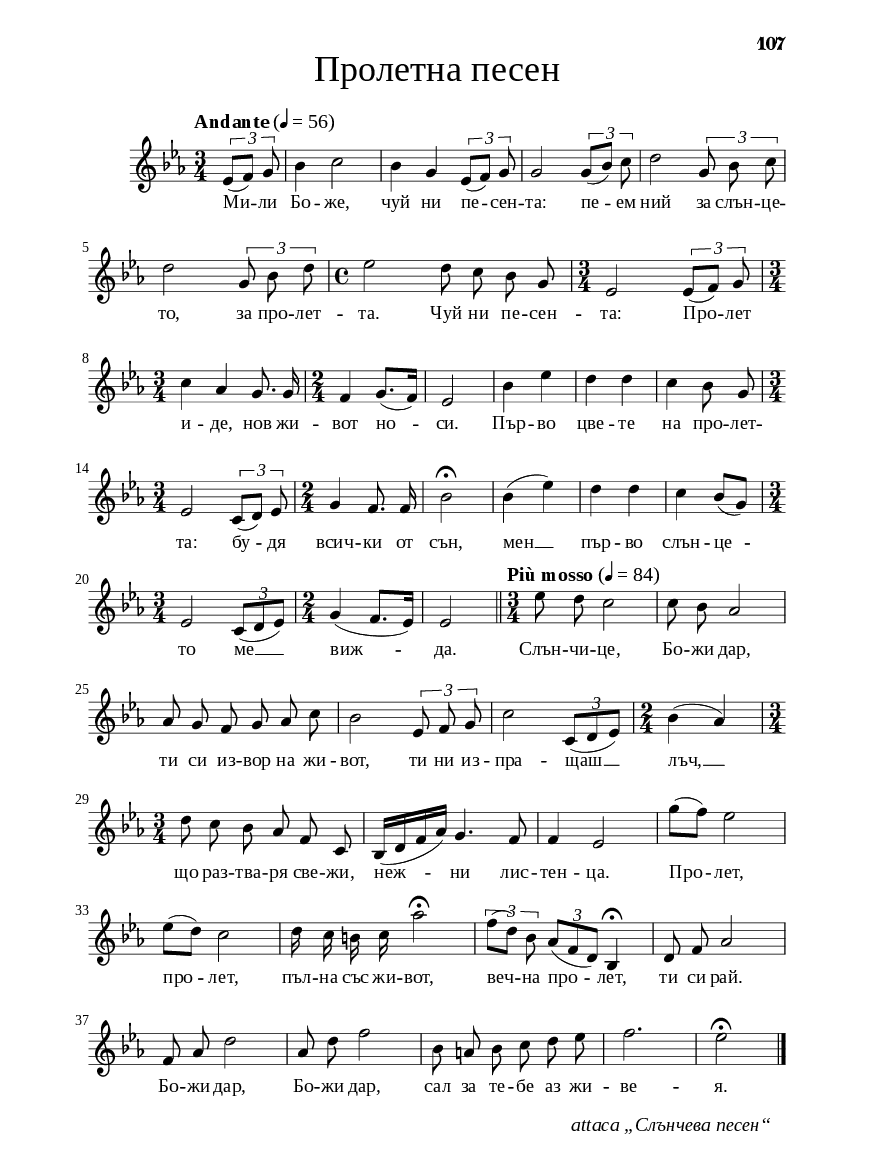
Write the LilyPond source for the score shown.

\version "2.24.4"

\include "include/globals.ily"

\bookpart {
  \label #'ref124
  \tocItem \markup "Пролетна песен"
\paper {
      print-first-page-number = ##t
      bookpart-level-page-numbering = ##t
  print-all-headers = ##t
  print-page-number = ##t
      first-page-number = #107


  % put page numbers on the top and change the font style.
  oddHeaderMarkup = \markup
  \fill-line {
    ""
    \unless \on-first-page-of-part \fromproperty #'header:instrument
    \if \should-print-page-number \abs-fontsize #7 { \number \fromproperty #'page:page-number-string }
  }
  %% evenHeaderMarkup would inherit the value of
  %% oddHeaderMarkup if it were not defined here
  evenHeaderMarkup = \markup
  \fill-line {
    \if \should-print-page-number \abs-fontsize #7 { \number \fromproperty #'page:page-number-string }
    \unless \on-first-page-of-part \fromproperty #'header:instrument
    ""
  }

  oddFooterMarkup = \markup ""

  evenFooterMarkup = ""
  left-margin = 1.5\cm
  right-margin = 1.5\cm
  top-margin = 1\cm
  bottom-margin = 1.2\cm
  ragged-bottom = ##t % do not spread the staves to fill the whole vertical space
  top-markup-spacing.basic-distance = 0\mm % margin between page number and system for the first page
  top-system-spacing.basic-distance = 10\mm % margin between page number and system for the other pages

  % change distance between staves
  system-system-spacing =
  #'((basic-distance . 14.5)
     (minimum-distance . 6)
     (padding . 1)
     (stretchability . 12))
}
  \score {
    \include "include/score-layout.ily"

    \new Voice \relative c' {
      \clef treble
      \key es \major
      \time 3/4
      \tempoFunc "Andante" 4 "56"
      \autoBeamOff
      \partial 4
      \times 2/3 { es8 ( [  f8 ) ] g8 } | % 2
      bes4c2 | % 3
      bes4  g4
      \times 2/3  {
        es8 ( [  f8 ) ] g8
      }
      | % 4
      g2
      \times 2/3  {
        g8 ( [  bes8 ) ] c8
      }
      | % 5
      d2
      \tupletUp \times 2/3  {
        g,8   bes8  c8
      }
      \break
      | % 6
      d2
      \times 2/3  {
        g,8 bes8 d8
      }
      | % 7
      \time 4/4
      es2 d8 c8 bes8
      g8 | % 8
      \time 3/4  | % 8
      es2
      \times 2/3  {
        es8 ( [  f8 ) ] g8
      }
      | \time 3/4 % 9

      \break
      c4  as4  g8.  g16 |

      \time 2/4  |
      f4  g8. ( [  f16 ) ] | % 11
      es2 | % 12
      bes'4 es4  | % 13
      d4 d4 | % 14
      c4 bes8  g8 \break  | % 15
      \time 3/4  | % 15
      es2
      \times 2/3  {
        c8 ( [  d8 ) ] es8
      }
      | % 16
      \time 2/4  | % 16
      g4  f8.  f16 | % 17
      bes2 ^\fermata | % 18
      bes4 (es4 ) | % 19
      d4 d4 |
      c4  bes8 ( [  g8 ) ] \break | % 21
      \time 3/4  | % 21
      es2
      \times 2/3  {
        c8 ( [  d8  es8 ) ]
      }
      | % 22
      \time 2/4  | % 22
      g4 (  f8. [  es16 ) ] | % 23
      es2 \bar "||"
      \time 3/4  | % 24
      \tempoFunc "Più mosso" 4 "84" | % 24
      es'8 d8 c2 | % 25
      c8 bes8  as2 \break | % 26
      as8  g8  f8  g8  as8
      c8| % 27
      bes2
      \times 2/3  {
        es,8   f8  g8
      }
      | % 28
      c2
      \times 2/3  {
        c,8 ( [  d8  es8 ) ]
      }
      | % 29
      \time 2/4 bes'4 (  as4 ) | \break
      \time 3/4
      d8c8
      bes8  as8  f8  c8  bes16 (
      [  d16  f16  as16 ) ]  % 31
      g4.  f8  f4  % 32
      es2  |  % 33
      g'8 ( [f8 ) ] es2 | \break % 34
      es8 ( [d8 ) ]c2 | % 35
      d16 c16 b16 c16
      as'2 ^\fermata |   % 36
      \times 2/3  {
        f8 ( [d8 ) ] bes8
      }
      \times 2/3  {
        as8 ( [  f8  d8 ) ]
      }
      bes4 ^\fermata | % 37
      d8 f8 as2 \break | % 38
      f8 as8  d2 | % 39
      as8  d8  f2 |
      bes,8 a8  bes8  c8
      d8  es8 | % 41
      f2. | % 42
      es2 \fermata \bar "|."

    }
    \addlyrics {
      Ми  -- ли Бо -- же, чуй ни пе
      -- сен -- та: пе -- ем ний
      за слън -- це -- то, за про -- лет
      -- та. Чуй ни пе -- сен -- та: Про
      -- лет и -- де, нов жи -- вот но
      -- си. Пър -- во цве -- те на
      про -- лет -- та: бу  -- дя всич
      -- ки от сън, мен __  пър -- во
      слън -- це -- то ме  __ виж
      --  да. Слън -- чи -- це, Бо --
      жи дар, ти си из -- вор на жи --
      вот, ти ни из -- пра -- щаш __
      лъч, __ що раз -- тва -- ря све --
      жи, неж --   ни лис -- тен
      -- ца. Про -- лет, про -- лет,
      пъл -- на със жи -- вот, веч  --
      на про --  лет, ти си рай.
      Бо -- жи дар, Бо -- жи дар, сал
      за те -- бе аз жи -- ве -- я.}

      \header {
        title = \titleFunc #'ref_desc_12 "Пролетна песен" "Proletna pesen"
      }

      \midi{}

    } % score

    \markup \italic \dc-one-nobold "attaca „Слънчева песен“"



  } % bookpart
